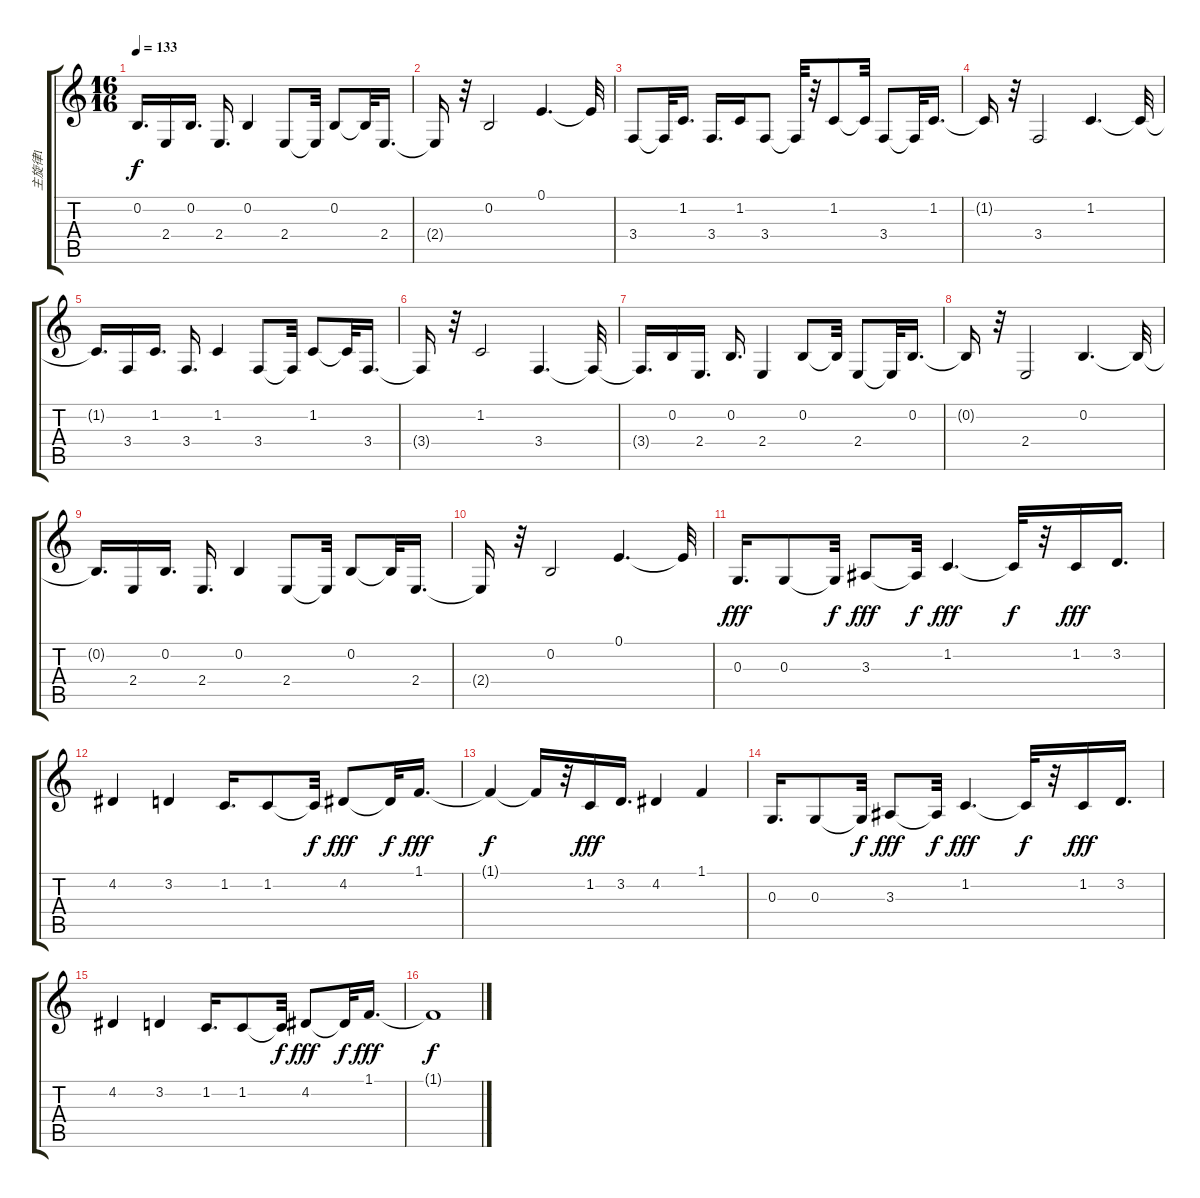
\track ("主旋律1" "主旋律1") {instrument harpsichord}
\staff {score tabs}
\tuning (E4 B3 G3 D3 A2 E2) {hide}
\ts (16 16)
\tempo 133
\clef g2
\ks c
0.2{t}.16{d dy f} 2.4.16 0.2.16{d} 2.4.16{d} 0.2.4 2.4.8 2.4{t}.32 0.2.8 0.2{t}.32 2.4.16{d} |
2.4{t}.16 r.32 0.2.2 0.1.4{d} 0.1{t}.32 |
3.4.8 3.4{t}.32 1.2.16{d} 3.4.16{d} 1.2.16 3.4.8 3.4{t}.32 r.32 1.2.8 1.2{t}.32 3.4.8 3.4{t}.32 1.2.16{d} |
1.2{t}.16 r.32 3.4.2 1.2.4{d} 1.2{t}.32 |
1.2{t}.16{d} 3.4.16 1.2.16{d} 3.4.16{d} 1.2.4 3.4.8 3.4{t}.32 1.2.8 1.2{t}.32 3.4.16{d} |
3.4{t}.16 r.32 1.2.2 3.4.4{d} 3.4{t}.32 |
3.4{t}.16{d} 0.2.16 2.4.16{d} 0.2.16{d} 2.4.4 0.2.8 0.2{t}.32 2.4.8 2.4{t}.32 0.2.16{d} |
0.2{t}.16 r.32 2.4.2 0.2.4{d} 0.2{t}.32 |
0.2{t}.16{d} 2.4.16 0.2.16{d} 2.4.16{d} 0.2.4 2.4.8 2.4{t}.32 0.2.8 0.2{t}.32 2.4.16{d} |
2.4{t}.16 r.32 0.2.2 0.1.4{d} 0.1{t}.32 |
0.3.16{d dy fff instrument lead2sawtooth} 0.3.8 0.3{t}.32{dy f} 3.3.8{dy fff} 3.3{t}.32{dy f} 1.2.4{d dy fff} 1.2{t}.32{dy f} r.32 1.2.16{dy fff} 3.2.16{d} |
4.2.4 3.2.4 1.2.16{d} 1.2.8 1.2{t}.32{dy f} 4.2.8{dy fff} 4.2{t}.32{dy f} 1.1.16{d dy fff} |
1.1{t}.4{dy f} 1.1{t}.16 r.32 1.2.16{dy fff} 3.2.16{d} 4.2.4 1.1.4 |
0.3.16{d} 0.3.8 0.3{t}.32{dy f} 3.3.8{dy fff} 3.3{t}.32{dy f} 1.2.4{d dy fff} 1.2{t}.32{dy f} r.32 1.2.16{dy fff} 3.2.16{d} |
4.2.4 3.2.4 1.2.16{d} 1.2.8 1.2{t}.32{dy f} 4.2.8{dy fff} 4.2{t}.32{dy f} 1.1.16{d dy fff} |
1.1{t}.1{dy f}
